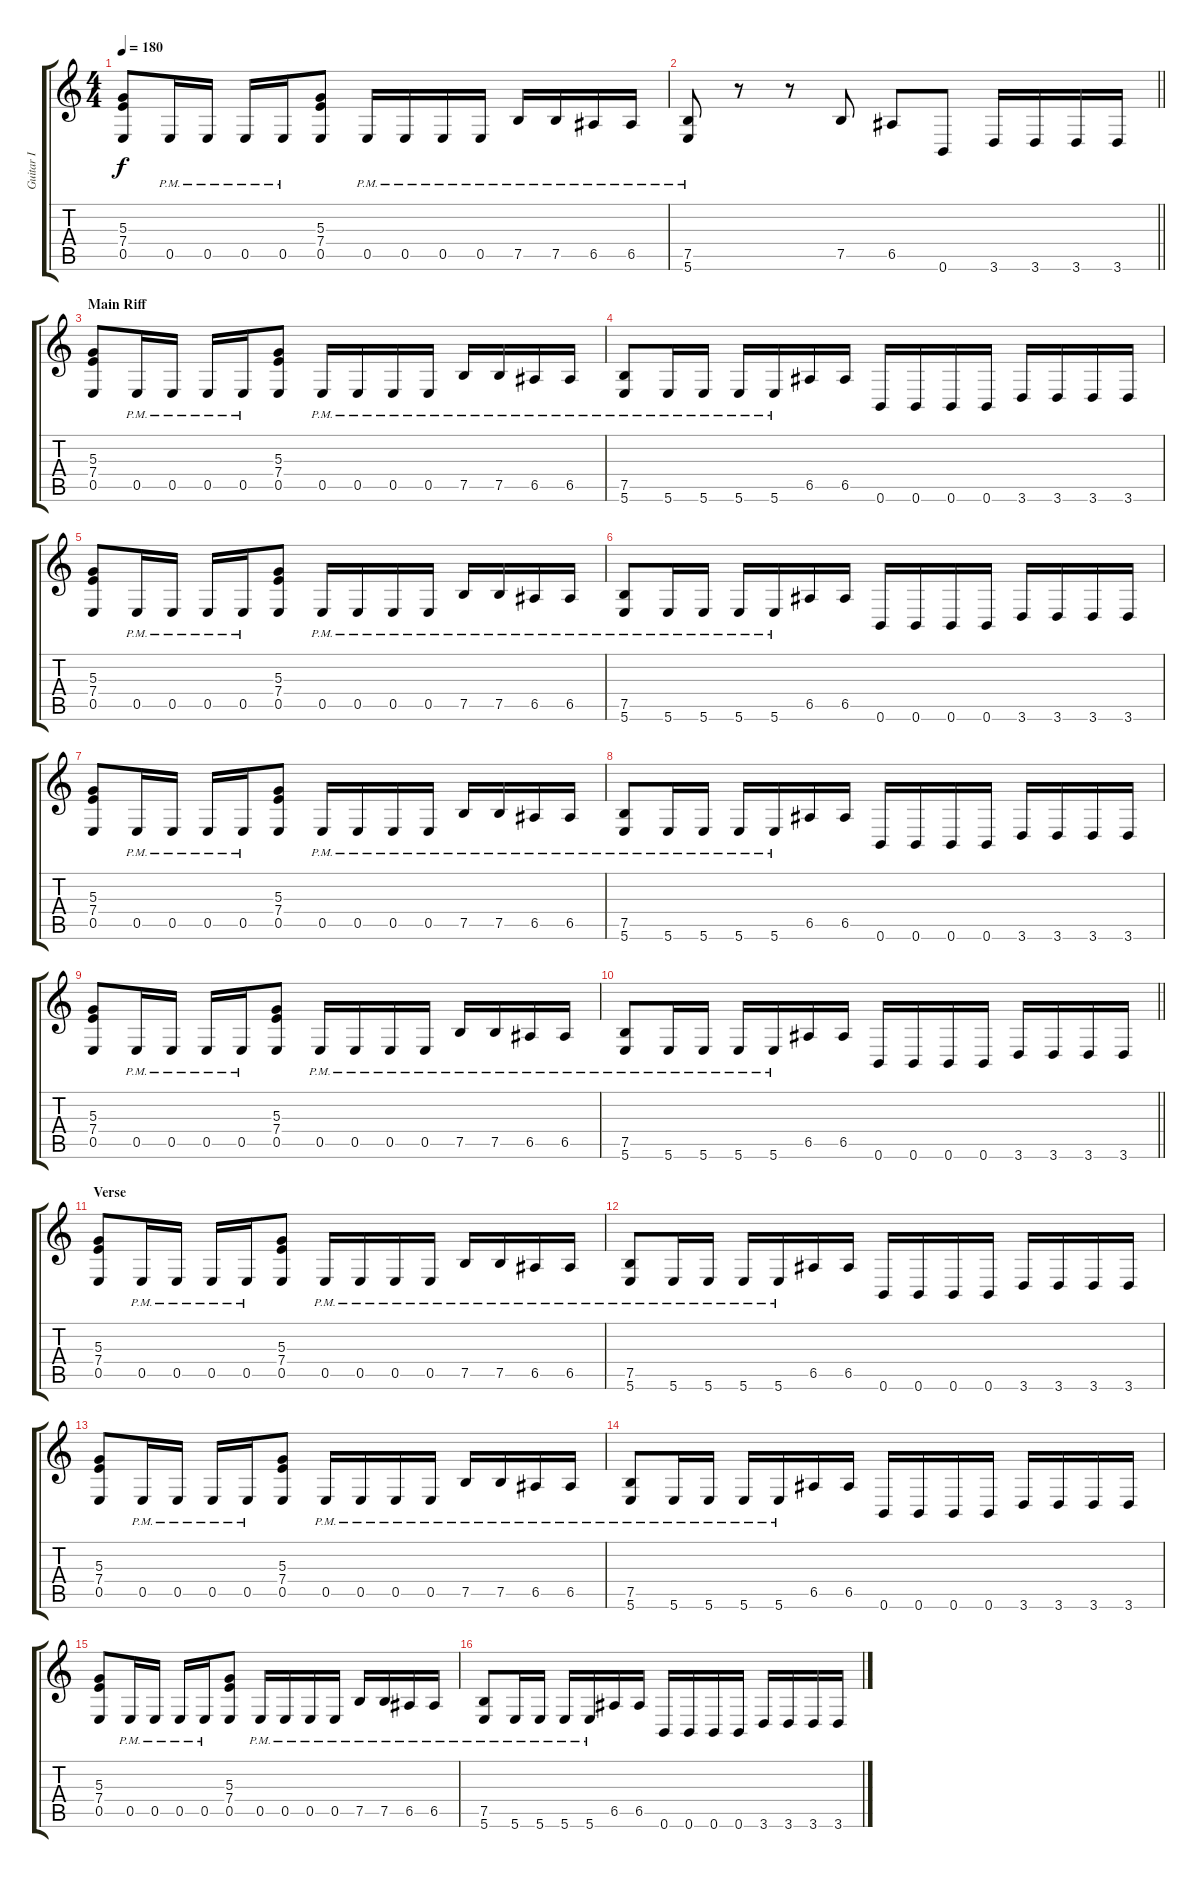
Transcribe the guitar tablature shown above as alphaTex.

\track ("Guitar I" "Guitar I") {instrument distortionguitar}
\staff {score tabs}
\tuning (B3 Gb3 D3 A2 E2 B1) {hide}
\ts (4 4)
\tempo 180
\clef g2
\ks c
(5.3 7.4 0.5).8{dy f instrument distortionguitar} 0.5{pm}.16 0.5{pm}.16 0.5{pm}.16 0.5{pm}.16 (5.3 7.4 0.5).8 0.5{pm}.16 0.5{pm}.16 0.5{pm}.16 0.5{pm}.16 7.5{pm}.16 7.5{pm}.16 6.5{pm}.16 6.5{pm}.16 |
\barLineRight lightlight
(7.5{pm} 5.6{pm}).8 r.8 r.8 7.5.8 6.5.8 0.6.8 3.6.16 3.6.16 3.6.16 3.6.16 |
\section ("" "Main Riff")
(5.3 7.4 0.5).8 0.5{pm}.16 0.5{pm}.16 0.5{pm}.16 0.5{pm}.16 (5.3 7.4 0.5).8 0.5{pm}.16 0.5{pm}.16 0.5{pm}.16 0.5{pm}.16 7.5{pm}.16 7.5{pm}.16 6.5{pm}.16 6.5{pm}.16 |
(7.5{pm} 5.6{pm}).8 5.6{pm}.16 5.6{pm}.16 5.6{pm}.16 5.6{pm}.16 6.5.16 6.5.16 0.6.16 0.6.16 0.6.16 0.6.16 3.6.16 3.6.16 3.6.16 3.6.16 |
(5.3 7.4 0.5).8 0.5{pm}.16 0.5{pm}.16 0.5{pm}.16 0.5{pm}.16 (5.3 7.4 0.5).8 0.5{pm}.16 0.5{pm}.16 0.5{pm}.16 0.5{pm}.16 7.5{pm}.16 7.5{pm}.16 6.5{pm}.16 6.5{pm}.16 |
(7.5{pm} 5.6{pm}).8 5.6{pm}.16 5.6{pm}.16 5.6{pm}.16 5.6{pm}.16 6.5.16 6.5.16 0.6.16 0.6.16 0.6.16 0.6.16 3.6.16 3.6.16 3.6.16 3.6.16 |
(5.3 7.4 0.5).8 0.5{pm}.16 0.5{pm}.16 0.5{pm}.16 0.5{pm}.16 (5.3 7.4 0.5).8 0.5{pm}.16 0.5{pm}.16 0.5{pm}.16 0.5{pm}.16 7.5{pm}.16 7.5{pm}.16 6.5{pm}.16 6.5{pm}.16 |
(7.5{pm} 5.6{pm}).8 5.6{pm}.16 5.6{pm}.16 5.6{pm}.16 5.6{pm}.16 6.5.16 6.5.16 0.6.16 0.6.16 0.6.16 0.6.16 3.6.16 3.6.16 3.6.16 3.6.16 |
(5.3 7.4 0.5).8 0.5{pm}.16 0.5{pm}.16 0.5{pm}.16 0.5{pm}.16 (5.3 7.4 0.5).8 0.5{pm}.16 0.5{pm}.16 0.5{pm}.16 0.5{pm}.16 7.5{pm}.16 7.5{pm}.16 6.5{pm}.16 6.5{pm}.16 |
\barLineRight lightlight
(7.5{pm} 5.6{pm}).8 5.6{pm}.16 5.6{pm}.16 5.6{pm}.16 5.6{pm}.16 6.5.16 6.5.16 0.6.16 0.6.16 0.6.16 0.6.16 3.6.16 3.6.16 3.6.16 3.6.16 |
\section ("" "Verse")
(5.3 7.4 0.5).8 0.5{pm}.16 0.5{pm}.16 0.5{pm}.16 0.5{pm}.16 (5.3 7.4 0.5).8 0.5{pm}.16 0.5{pm}.16 0.5{pm}.16 0.5{pm}.16 7.5{pm}.16 7.5{pm}.16 6.5{pm}.16 6.5{pm}.16 |
(7.5{pm} 5.6{pm}).8 5.6{pm}.16 5.6{pm}.16 5.6{pm}.16 5.6{pm}.16 6.5.16 6.5.16 0.6.16 0.6.16 0.6.16 0.6.16 3.6.16 3.6.16 3.6.16 3.6.16 |
(5.3 7.4 0.5).8 0.5{pm}.16 0.5{pm}.16 0.5{pm}.16 0.5{pm}.16 (5.3 7.4 0.5).8 0.5{pm}.16 0.5{pm}.16 0.5{pm}.16 0.5{pm}.16 7.5{pm}.16 7.5{pm}.16 6.5{pm}.16 6.5{pm}.16 |
(7.5{pm} 5.6{pm}).8 5.6{pm}.16 5.6{pm}.16 5.6{pm}.16 5.6{pm}.16 6.5.16 6.5.16 0.6.16 0.6.16 0.6.16 0.6.16 3.6.16 3.6.16 3.6.16 3.6.16 |
(5.3 7.4 0.5).8 0.5{pm}.16 0.5{pm}.16 0.5{pm}.16 0.5{pm}.16 (5.3 7.4 0.5).8 0.5{pm}.16 0.5{pm}.16 0.5{pm}.16 0.5{pm}.16 7.5{pm}.16 7.5{pm}.16 6.5{pm}.16 6.5{pm}.16 |
(7.5{pm} 5.6{pm}).8 5.6{pm}.16 5.6{pm}.16 5.6{pm}.16 5.6{pm}.16 6.5.16 6.5.16 0.6.16 0.6.16 0.6.16 0.6.16 3.6.16 3.6.16 3.6.16 3.6.16
